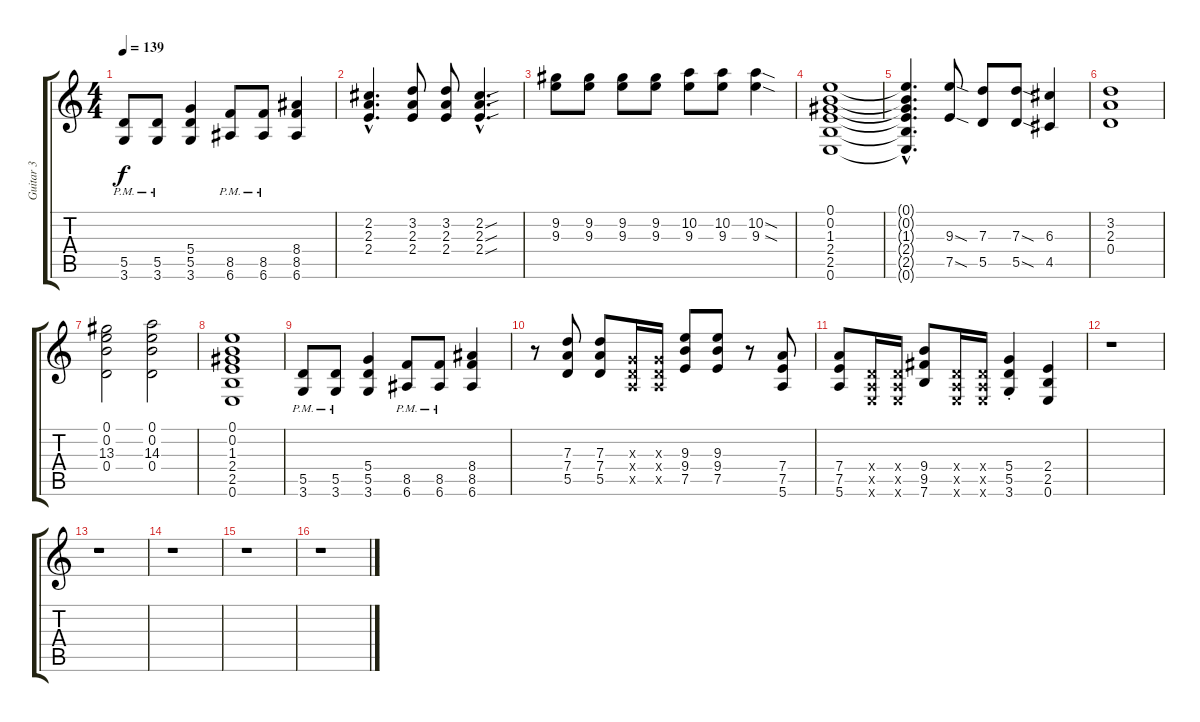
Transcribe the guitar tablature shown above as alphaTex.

\track ("Guitar 3" "Guitar 3") {instrument distortionguitar}
\staff {score tabs}
\tuning (E4 B3 G3 D3 A2 E2) {hide}
\ts (4 4)
\tempo 139
\clef g2
\ks c
(5.5{pm} 3.6{pm}).8{dy f} (5.5{pm} 3.6{pm}).8 (5.4 5.5 3.6).4 (8.5{pm} 6.6{pm}).8 (8.5{pm} 6.6{pm}).8 (8.4 8.5 6.6).4 |
(2.2{hac} 2.3{hac} 2.4{hac}).4{d} (3.2 2.3 2.4).8 (3.2 2.3 2.4).8 (2.2{sou hac} 2.3{sou hac} 2.4{sou hac}).4{d} |
(9.2 9.3).8 (9.2 9.3).8 (9.2 9.3).8 (9.2 9.3).8 (10.2 9.3).8 (10.2 9.3).8 (10.2{sod} 9.3{sod}).4 |
(0.1 0.2 1.3 2.4 2.5 0.6).1 |
(0.1{hac t} 0.2{hac t} 1.3{hac t} 2.4{hac t} 2.5{hac t} 0.6{hac t}).4{d} (9.3{sod} 7.5{sod}).8 (7.3 5.5).8 (7.3{sod} 5.5{sod}).8 (6.3 4.5).4 |
(3.2 2.3 0.4).1 |
(0.1 0.2 13.3 0.4).2 (0.1 0.2 14.3 0.4).2 |
(0.1 0.2 1.3 2.4 2.5 0.6).1 |
(5.5{pm} 3.6{pm}).8 (5.5{pm} 3.6{pm}).8 (5.4 5.5 3.6).4 (8.5{pm} 6.6{pm}).8 (8.5{pm} 6.6{pm}).8 (8.4 8.5 6.6).4 |
r.8 (7.3 7.4 5.5).8 (7.3 7.4 5.5).8 (0.3{x} 0.4{x} 0.5{x}).16 (0.3{x} 0.4{x} 0.5{x}).16 (9.3 9.4 7.5).8 (9.3 9.4 7.5).8 r.8 (7.4 7.5 5.6).8 |
(7.4 7.5 5.6).8 (0.4{x} 0.5{x} 0.6{x}).16 (0.4{x} 0.5{x} 0.6{x}).16 (9.4 9.5 7.6).8 (0.4{x} 0.5{x} 0.6{x}).16 (0.4{x} 0.5{x} 0.6{x}).16 (5.4{st} 5.5{st} 3.6{st}).4 (2.4 2.5 0.6).4 |
r.1 |
r.1 |
r.1 |
r.1 |
r.1
